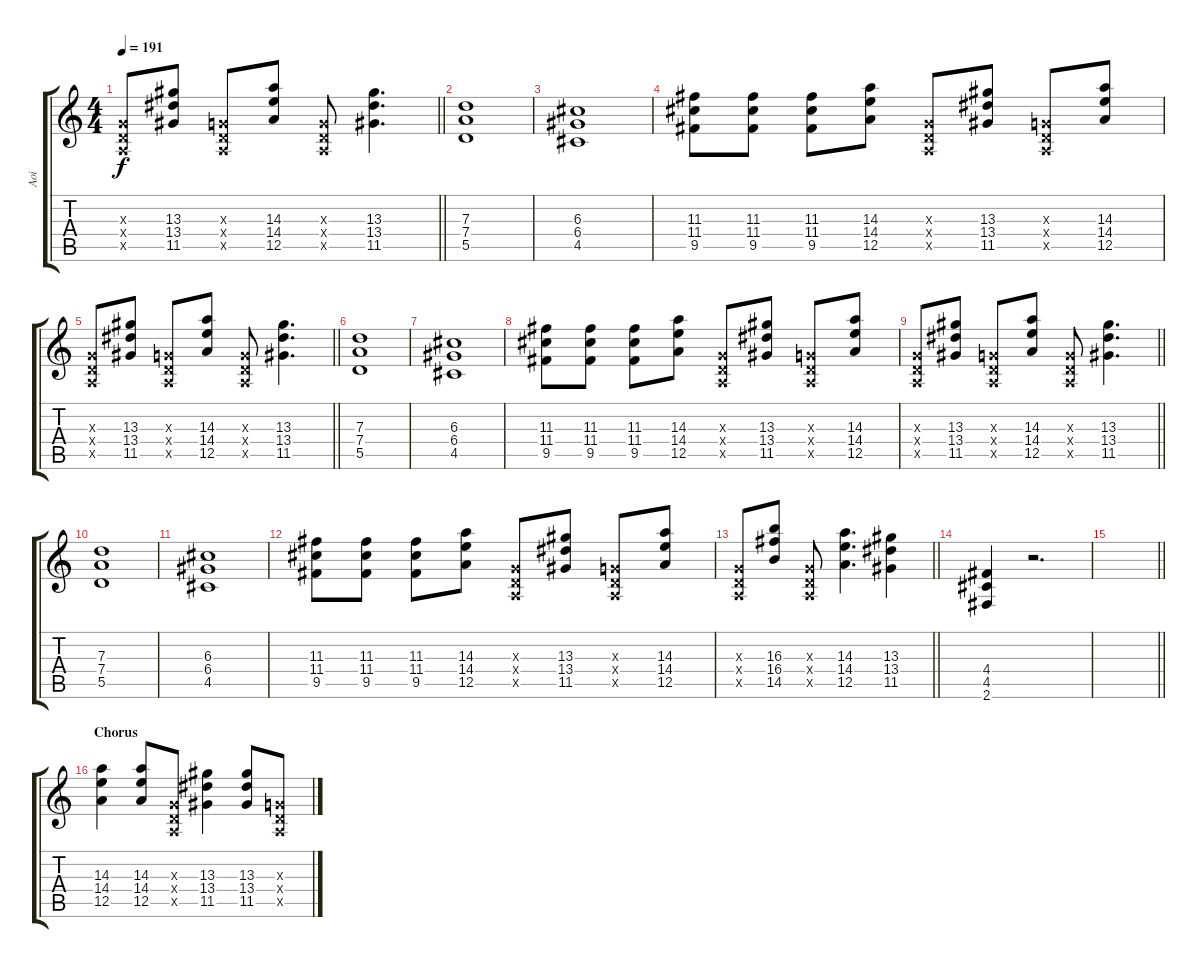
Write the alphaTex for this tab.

\track ("Aoi" "Aoi") {instrument distortionguitar}
\staff {score tabs}
\tuning (E4 B3 G3 D3 A2 E2) {hide}
\ts (4 4)
\tempo 191
\clef g2
\barLineRight lightlight
\ks c
(0.3{x} 0.4{x} 0.5{x}).8{dy f} (13.3 13.4 11.5).8 (0.3{x} 0.4{x} 0.5{x}).8 (14.3 14.4 12.5).8 (0.3{x} 0.4{x} 0.5{x}).8 (13.3 13.4 11.5).4{d} |
\section ("" "")
(7.3 7.4 5.5).1 |
(6.3 6.4 4.5).1 |
(11.3 11.4 9.5).8 (11.3 11.4 9.5).8 (11.3 11.4 9.5).8 (14.3 14.4 12.5).8 (0.3{x} 0.4{x} 0.5{x}).8 (13.3 13.4 11.5).8 (0.3{x} 0.4{x} 0.5{x}).8 (14.3 14.4 12.5).8 |
\barLineRight lightlight
(0.3{x} 0.4{x} 0.5{x}).8 (13.3 13.4 11.5).8 (0.3{x} 0.4{x} 0.5{x}).8 (14.3 14.4 12.5).8 (0.3{x} 0.4{x} 0.5{x}).8 (13.3 13.4 11.5).4{d} |
(7.3 7.4 5.5).1 |
(6.3 6.4 4.5).1 |
(11.3 11.4 9.5).8 (11.3 11.4 9.5).8 (11.3 11.4 9.5).8 (14.3 14.4 12.5).8 (0.3{x} 0.4{x} 0.5{x}).8 (13.3 13.4 11.5).8 (0.3{x} 0.4{x} 0.5{x}).8 (14.3 14.4 12.5).8 |
\barLineRight lightlight
(0.3{x} 0.4{x} 0.5{x}).8 (13.3 13.4 11.5).8 (0.3{x} 0.4{x} 0.5{x}).8 (14.3 14.4 12.5).8 (0.3{x} 0.4{x} 0.5{x}).8 (13.3 13.4 11.5).4{d} |
(7.3 7.4 5.5).1 |
(6.3 6.4 4.5).1 |
(11.3 11.4 9.5).8 (11.3 11.4 9.5).8 (11.3 11.4 9.5).8 (14.3 14.4 12.5).8 (0.3{x} 0.4{x} 0.5{x}).8 (13.3 13.4 11.5).8 (0.3{x} 0.4{x} 0.5{x}).8 (14.3 14.4 12.5).8 |
\barLineRight lightlight
(0.3{x} 0.4{x} 0.5{x}).8 (16.3 16.4 14.5).8 (0.3{x} 0.4{x} 0.5{x}).8 (14.3 14.4 12.5).4{d} (13.3 13.4 11.5).4 |
(4.4 4.5 2.6).4 r.2{d} |
\barLineRight lightlight
|
\section ("" "Chorus")
(14.3 14.4 12.5).4 (14.3 14.4 12.5).8 (0.3{x} 0.4{x} 0.5{x}).8 (13.3 13.4 11.5).4 (13.3 13.4 11.5).8 (0.3{x} 0.4{x} 0.5{x}).8
